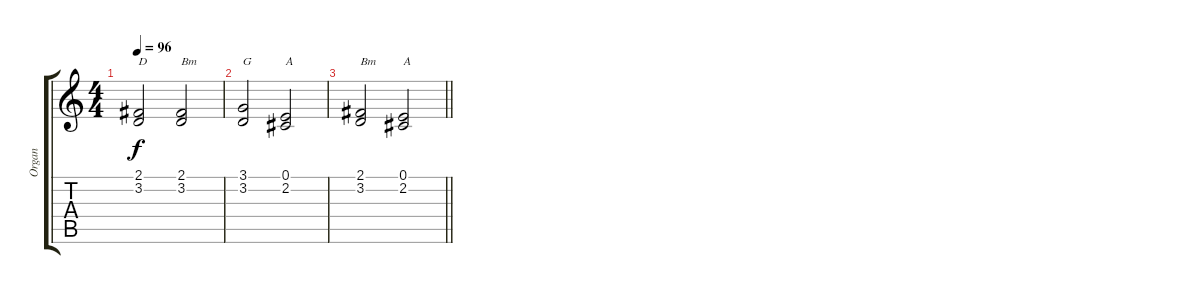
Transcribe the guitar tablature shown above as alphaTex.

\track ("Organ" "Organ") {instrument percussiveorgan}
\staff {score tabs}
\tuning (E4 B3 G3 D3 A2 E2) {hide}
\ts (4 4)
\tempo 96
\clef g2
\ks c
(2.1 3.2).2{txt "D" dy f} (2.1 3.2).2{txt "Bm"} |
(3.1 3.2).2{txt "G"} (0.1 2.2).2{txt "A"} |
\barLineRight lightlight
(2.1 3.2).2{txt "Bm"} (0.1 2.2).2{txt "A"}
